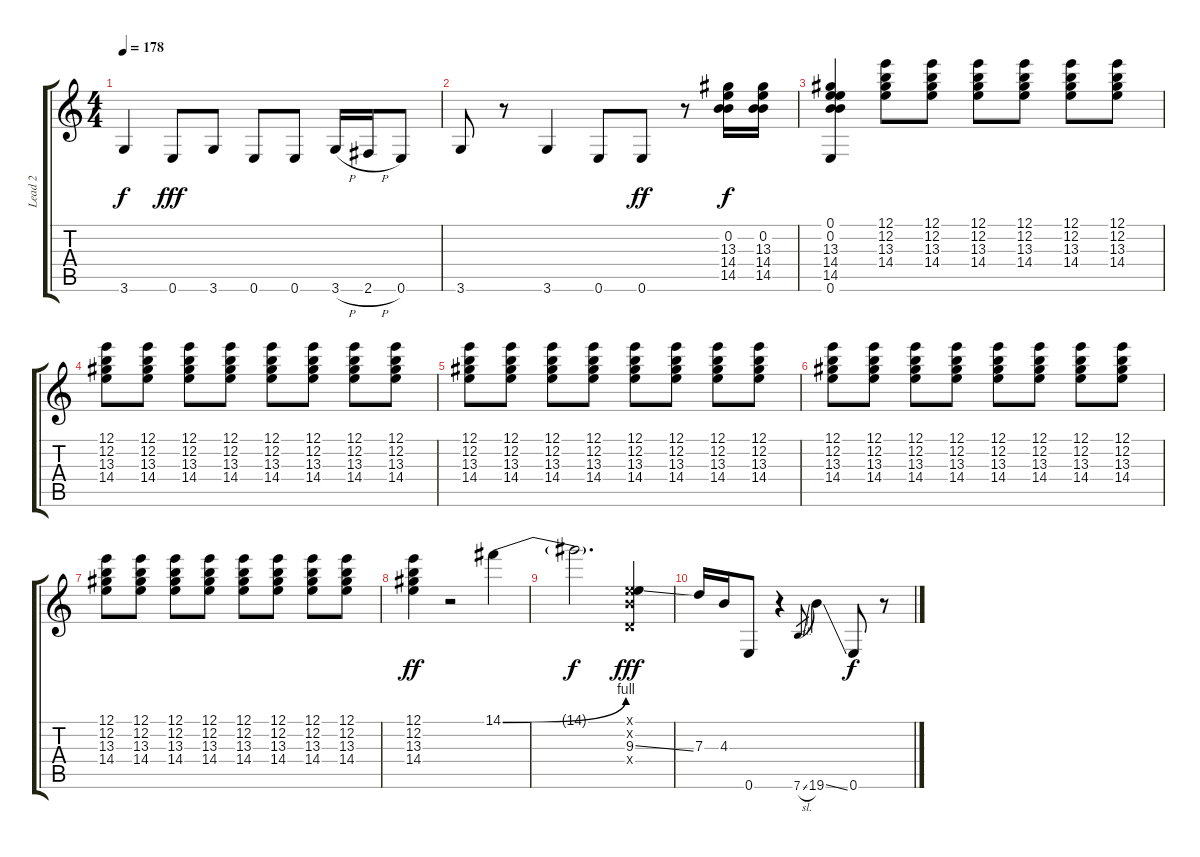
\track ("Lead 2" "Lead 2") {instrument distortionguitar}
\staff {score tabs}
\tuning (E4 B3 G3 D3 A2 E2) {hide}
\ts (4 4)
\tempo 178
\clef g2
\ks c
3.6{t}.4{dy f} 0.6.8{dy fff} 3.6.8 0.6.8 0.6.8 3.6{h}.16 2.6{h}.16 0.6.8 |
3.6.8 r.8 3.6.4 0.6.8 0.6.8{dy ff} r.8 (0.2 13.3 14.4 14.5).16{dy f} (0.2 13.3 14.4 14.5).16 |
(0.1 0.2 13.3 14.4 14.5 0.6).4 (12.1 12.2 13.3 14.4).8 (12.1 12.2 13.3 14.4).8 (12.1 12.2 13.3 14.4).8 (12.1 12.2 13.3 14.4).8 (12.1 12.2 13.3 14.4).8 (12.1 12.2 13.3 14.4).8 |
(12.1 12.2 13.3 14.4).8 (12.1 12.2 13.3 14.4).8 (12.1 12.2 13.3 14.4).8 (12.1 12.2 13.3 14.4).8 (12.1 12.2 13.3 14.4).8 (12.1 12.2 13.3 14.4).8 (12.1 12.2 13.3 14.4).8 (12.1 12.2 13.3 14.4).8 |
(12.1 12.2 13.3 14.4).8 (12.1 12.2 13.3 14.4).8 (12.1 12.2 13.3 14.4).8 (12.1 12.2 13.3 14.4).8 (12.1 12.2 13.3 14.4).8 (12.1 12.2 13.3 14.4).8 (12.1 12.2 13.3 14.4).8 (12.1 12.2 13.3 14.4).8 |
(12.1 12.2 13.3 14.4).8 (12.1 12.2 13.3 14.4).8 (12.1 12.2 13.3 14.4).8 (12.1 12.2 13.3 14.4).8 (12.1 12.2 13.3 14.4).8 (12.1 12.2 13.3 14.4).8 (12.1 12.2 13.3 14.4).8 (12.1 12.2 13.3 14.4).8 |
(12.1 12.2 13.3 14.4).8 (12.1 12.2 13.3 14.4).8 (12.1 12.2 13.3 14.4).8 (12.1 12.2 13.3 14.4).8 (12.1 12.2 13.3 14.4).8 (12.1 12.2 13.3 14.4).8 (12.1 12.2 13.3 14.4).8 (12.1 12.2 13.3 14.4).8 |
(12.1 12.2 13.3 14.4).4{dy ff} r.2 14.1{be (bend 0 0 60 4)}.4 |
14.1{t}.2{d dy f} (0.1{x} 0.2{x} 9.3{ss} 0.4{x}).4{dy fff} |
7.3.16 4.3.16 0.6.8 r.4 7.6{sl}.8{gr} 19.6{ss}.4 0.6.8{dy f} r.8
